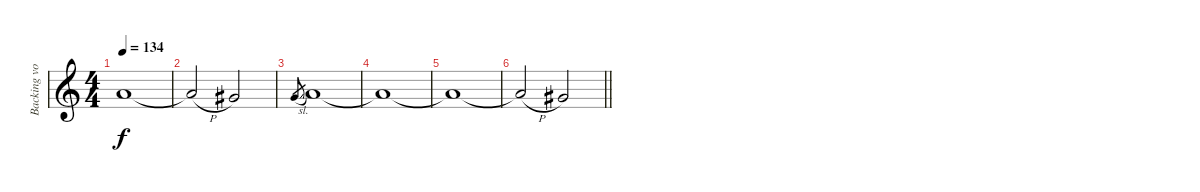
\track ("Backing vocals" "Backing vo") {instrument bassoon}
\staff {score}
\tuning (E4 B3 G3 D3 A2 E2) {hide}
\ts (4 4)
\tempo 134
\clef g2
\ks c
5.1{t}.1{dy f} |
5.1{h t}.2 4.1.2 |
3.1{sl}.8{gr} 5.1.1 |
5.1{t}.1 |
5.1{t}.1 |
\barLineRight lightlight
5.1{h t}.2 4.1.2
